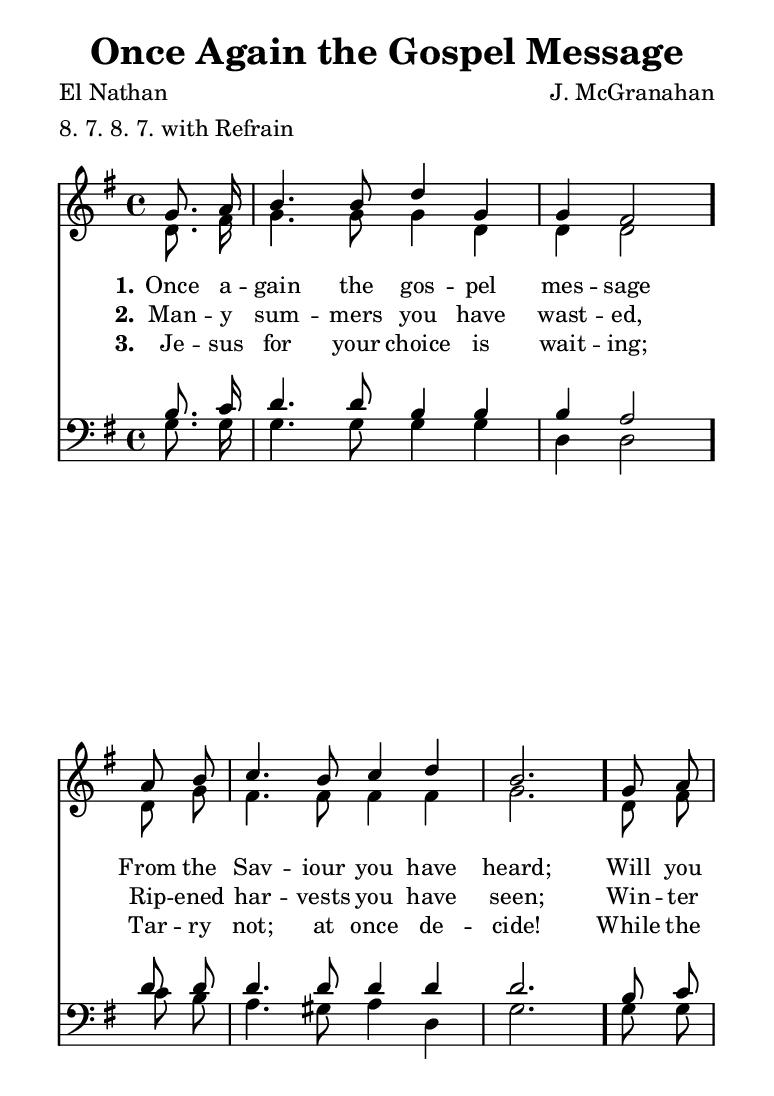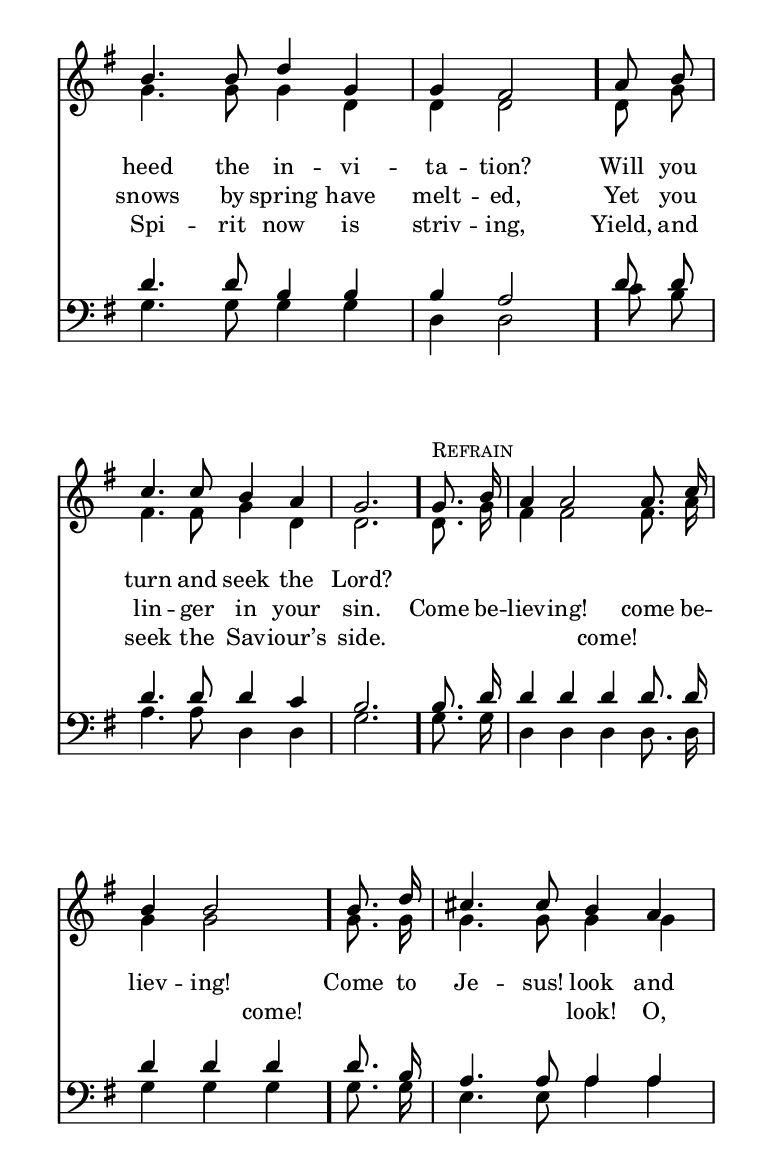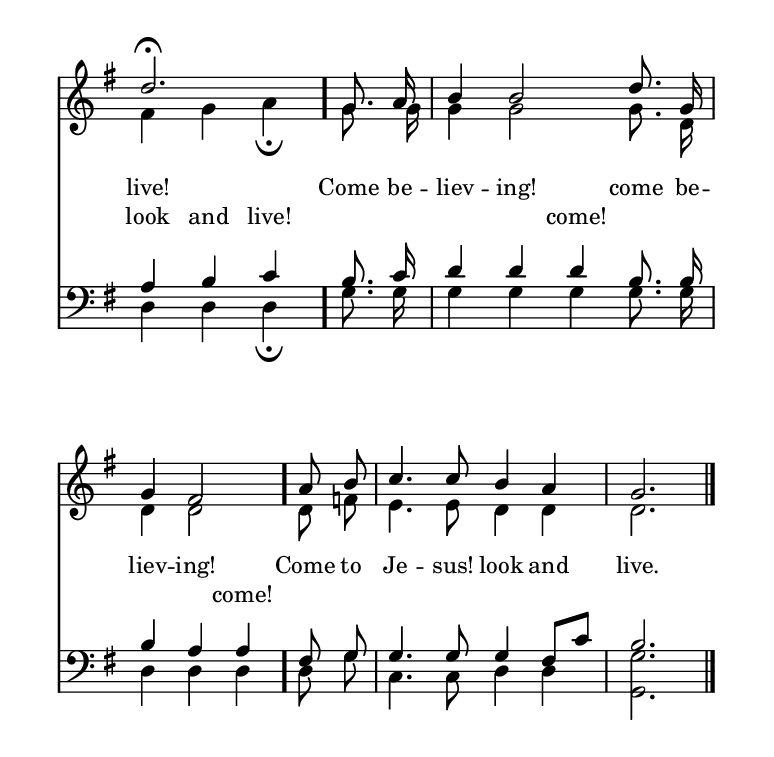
\include "common/global.ily"
\paper {
  \include "common/paper.ily"
  systems-per-page = #(cond (is-eogsized 5) (#t #f))
}

\header{
  hymnnumber = "111"
  title = "Once Again the Gospel Message"
  tunename = "Come Believing"
  meter = "8. 7. 8. 7. with Refrain"
  poet = "El Nathan"
  composer = "J. McGranahan"
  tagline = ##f
}

ta = { \tempo 4=80 }
tb = { \tempo 4=40 }

global = {
  \include "common/overrides.ily"
  \override Staff.TimeSignature.style = #'()
  \time 4/4
  \override Score.MetronomeMark.transparent = ##t % hide all fermata changes too
  \ta
  \key g \major
  \partial 4
  \autoBeamOff
}

notesSoprano = {
\global
\relative c'' {

  g8. a16 | b4. b8 d4 g,4 | g fis2
  a8 b | c4. b8 c4 d | b2.
  g8 a | b4. b8 d4 g,4 | g fis2
  a8 b | c4. c8 b4 a | g2.

  << s^\markup { \small \caps "Refrain" }
  { g8. b16 | a4 a2 a8. c16 | b4 b2 } >>
  b8. d16 | cis4. cis8 b4 a | d2. \fermata
  g,8. a16 | b4 b2 d8. g,16 | g4 fis2
  a8 b | c4. c8 b4 a | g2.

  \bar "|."

}
}

notesAlto = {
\global
\relative e' {

  d8. fis16 | g4. g8 g4 d | d d2
  d8 g | fis4. fis8 fis4 fis | g2.
  d8 fis | g4. g8 g4 d | d d2
  d8 g | fis4. fis8 g4 d | d2.

  d8. g16 | fis4 fis2 fis8. a16 g4 g2
  g8. g16 | g4. g8 g4 g | fis g \tb a \fermata \ta
  g8. g16 | g4 g2 g8. d16 | d4 d2
  d8 f | e4. e8 d4 d | d2.

}
}

notesTenor = {
\global
\relative a {

  b8. c16 | d4. d8 b4 b | b a2
  d8 d | d4. d8 d4 d | d2.
  b8 c | d4. d8 b4 b | b a2
  d8 d | d4. d8 d4 c | b2.

  b8. d16 | d4 d d d8. d16 | d4 d d
  d8. b16 | a4. a8 a4 a | a b c
  b8. c16 | d4 d d b8. b16 | b4 a a
  fis8 g | g4. g8 g4 fis8[ c'] | b2.

}
}

notesBass = {
\global
\relative f {

  g8. g16 | g4. g8 g4 g | d4 d2
  c'8 b | a4. gis8 a4 d, | g2.
  g8 g | g4. g8 g4 g | d4 d2
  c'8 b | a4. a8 d,4 d | g2.

  g8. g16 | d4 d d d8. d16 | g4 g g
  g8. g16 | e4. e8 a4 a | d,4 d d \fermata
  g8. g16 | g4 g g g8. g16 | d4 d d
  d8 g | c,4. c8 d4 d | << g2. g,2. >>

}
}

Refrain = \lyricmode {

Come be -- liev -- ing! come be -- liev -- ing! \bar "."
Come to Je -- sus! look and live! \bar "."
Come be -- liev -- ing! come be -- liev -- ing! \bar "."
Come to Je -- sus! look and live. \bar "."

}

wordsA = \lyricmode {
\set stanza = "1."

Once a -- gain the gos -- pel mes -- sage \bar "."
From the Sav -- iour you have heard; \bar "."
Will you heed the in -- vi -- ta -- tion? \bar "."
Will you turn and seek the Lord? \bar "."

}

wordsB = \lyricmode {
\set stanza = "2."

Man -- y sum -- mers you have wast -- ed,
Rip -- ened har -- vests you have seen;
Win -- ter snows by spring have melt -- ed,
Yet you lin -- ger in your sin.

\Refrain

}

wordsC = \lyricmode {
\set stanza = "3."

Je -- sus for your choice is wait -- ing;
Tar -- ry not; at once de -- cide!
While the Spi -- rit now is striv -- ing,
Yield, and seek the Sav -- iour’s side.

}

underWords = \lyricmode {

{ \repeat unfold 34 { \skip 4 } }
come!
{ \repeat unfold 4 { \skip 4 } }
come!
{ \repeat unfold 4 { \skip 4 } }
look! O, look and live!
{ \repeat unfold 4 { \skip 4 } }
come!
{ \repeat unfold 4 { \skip 4 } }
come!

}

\score {
  \context ChoirStaff <<
    \context Staff = upper <<
      \set ChoirStaff.systemStartDelimiter = #'SystemStartBar
      \context Voice  = sopranos { \voiceOne << \notesSoprano >> }
      \context Voice  = altos { \voiceTwo << \notesAlto >> }
      \context Lyrics = one   \lyricsto sopranos \wordsA
      \context Lyrics = two   \lyricsto sopranos \wordsB
      \context Lyrics = three \lyricsto sopranos \wordsC
    >>
    \context Staff = men <<
      \clef bass
      \context Voice  = tenors { \voiceOne << \notesTenor >> }
      \context Voice  = basses { \voiceTwo << \notesBass >> }
    >>
    \context Lyrics = three \lyricsto tenors \underWords
  >>
  \layout {
    \include "common/layout.ily"
  }
  \midi{
    \include "common/midi.ily"
  }
}

\version "2.18.2"  % necessary for upgrading to future LilyPond versions.

% vi:set et ts=2 sw=2 ai nocindent syntax=lilypond:
